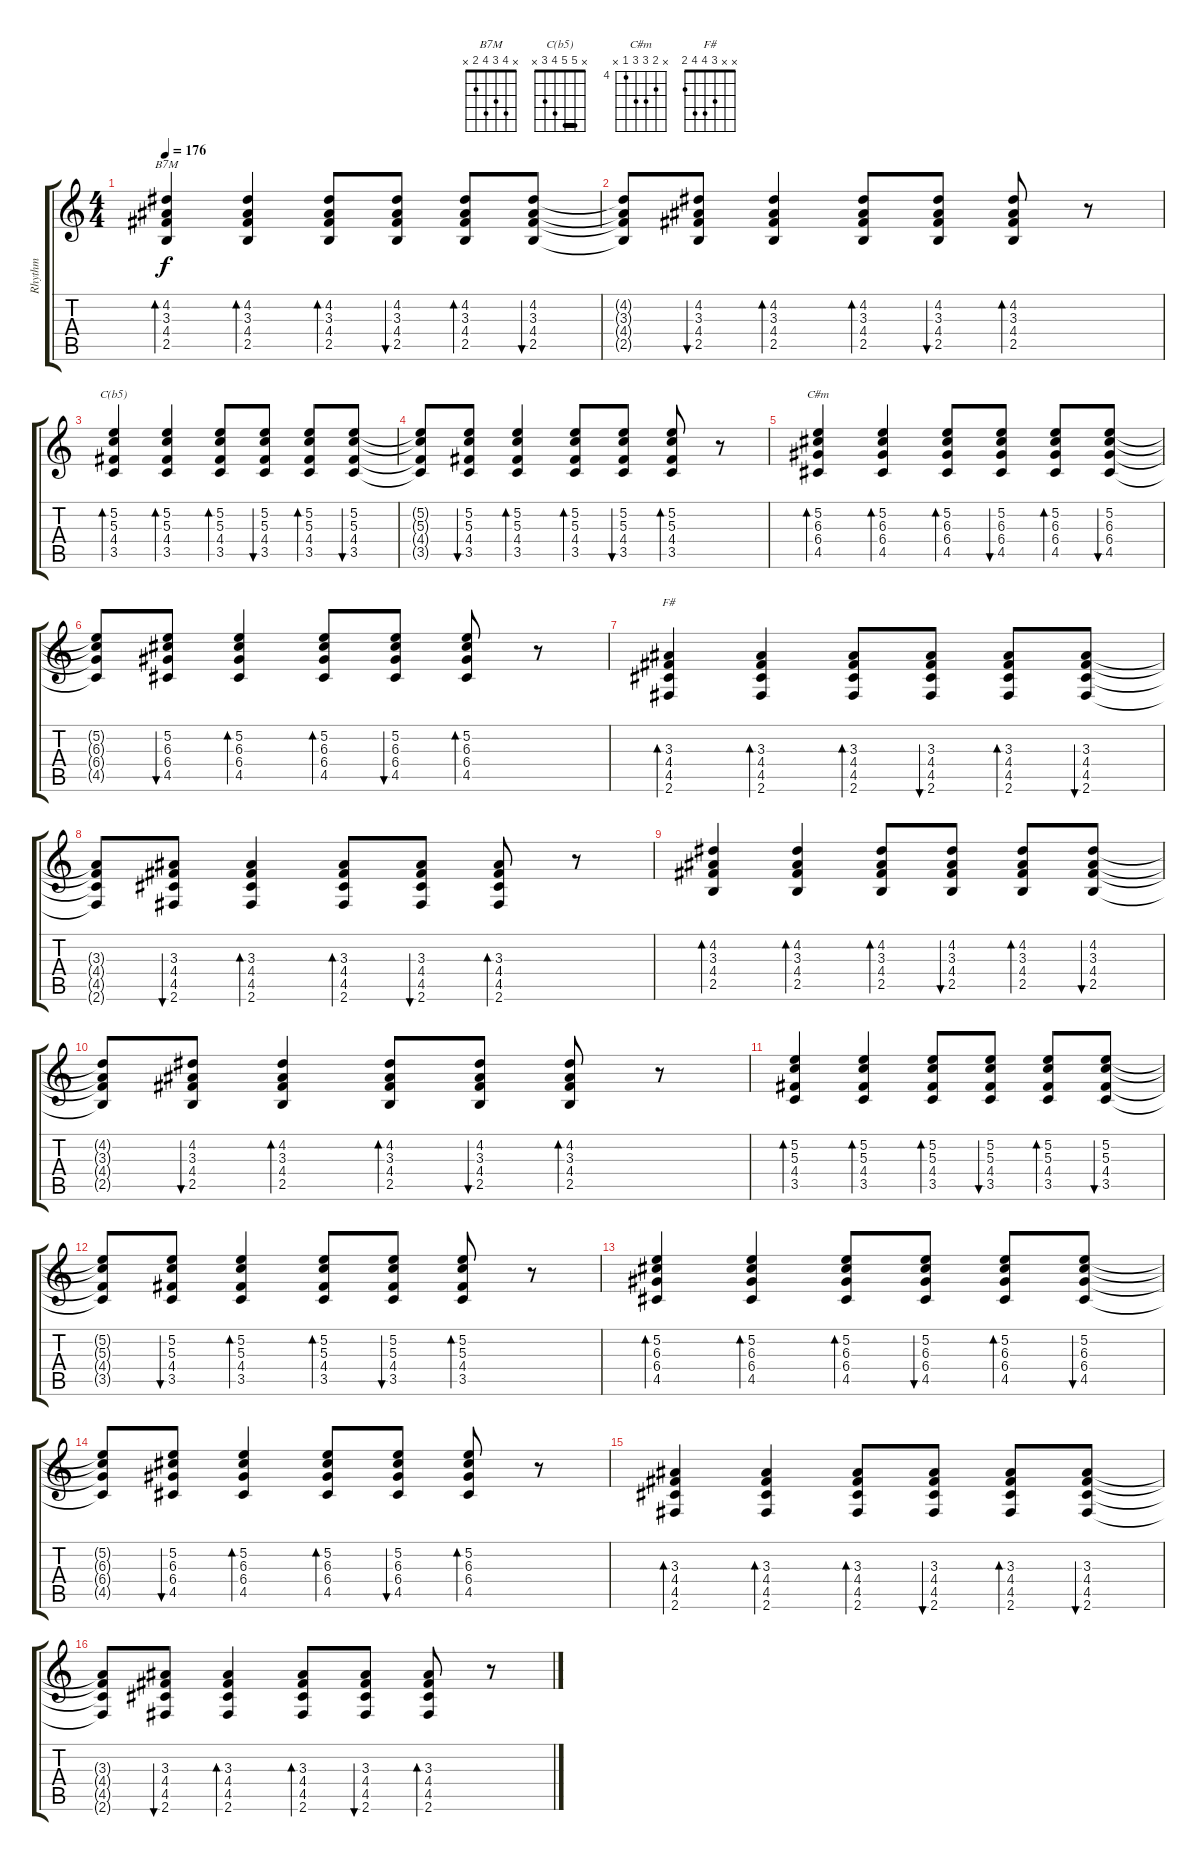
\track ("Rhythm " "Rhythm ") {instrument overdrivenguitar}
\staff {score tabs}
\tuning (E4 B3 G3 D3 A2 E2) {hide}
\chord ("B7M" x 4 3 4 2 x)
\chord ("C(b5)" x 5 5 4 3 x) {barre 5}
\chord ("C#m" x 5 6 6 4 x) {firstfret 4}
\chord ("F#" x x 3 4 4 2)
\ts (4 4)
\tempo 176
\clef g2
\ks c
(4.2 3.3 4.4 2.5).4{bd 30 ch "B7M" dy f} (4.2 3.3 4.4 2.5).4{bd 30} (4.2 3.3 4.4 2.5).8{bd 30} (4.2 3.3 4.4 2.5).8{bu 30} (4.2 3.3 4.4 2.5).8{bd 30} (4.2 3.3 4.4 2.5).8{bu 30} |
(4.2{t} 3.3{t} 4.4{t} 2.5{t}).8 (4.2 3.3 4.4 2.5).8{bu 30} (4.2 3.3 4.4 2.5).4{bd 30} (4.2 3.3 4.4 2.5).8{bd 30} (4.2 3.3 4.4 2.5).8{bu 30} (4.2 3.3 4.4 2.5).8{bd 30} r.8 |
(5.2 5.3 4.4 3.5).4{bd 30 ch "C(b5)"} (5.2 5.3 4.4 3.5).4{bd 30} (5.2 5.3 4.4 3.5).8{bd 30} (5.2 5.3 4.4 3.5).8{bu 30} (5.2 5.3 4.4 3.5).8{bd 30} (5.2 5.3 4.4 3.5).8{bu 30} |
(5.2{t} 5.3{t} 4.4{t} 3.5{t}).8 (5.2 5.3 4.4 3.5).8{bu 30} (5.2 5.3 4.4 3.5).4{bd 30} (5.2 5.3 4.4 3.5).8{bd 30} (5.2 5.3 4.4 3.5).8{bu 30} (5.2 5.3 4.4 3.5).8{bd 30} r.8 |
(5.2 6.3 6.4 4.5).4{bd 30 ch "C#m"} (5.2 6.3 6.4 4.5).4{bd 30} (5.2 6.3 6.4 4.5).8{bd 30} (5.2 6.3 6.4 4.5).8{bu 30} (5.2 6.3 6.4 4.5).8{bd 30} (5.2 6.3 6.4 4.5).8{bu 30} |
(5.2{t} 6.3{t} 6.4{t} 4.5{t}).8 (5.2 6.3 6.4 4.5).8{bu 30} (5.2 6.3 6.4 4.5).4{bd 30} (5.2 6.3 6.4 4.5).8{bd 30} (5.2 6.3 6.4 4.5).8{bu 30} (5.2 6.3 6.4 4.5).8{bd 30} r.8 |
(3.3 4.4 4.5 2.6).4{bd 30 ch "F#"} (3.3 4.4 4.5 2.6).4{bd 30} (3.3 4.4 4.5 2.6).8{bd 30} (3.3 4.4 4.5 2.6).8{bu 30} (3.3 4.4 4.5 2.6).8{bd 30} (3.3 4.4 4.5 2.6).8{bu 30} |
(3.3{t} 4.4{t} 4.5{t} 2.6{t}).8 (3.3 4.4 4.5 2.6).8{bu 30} (3.3 4.4 4.5 2.6).4{bd 30} (3.3 4.4 4.5 2.6).8{bd 30} (3.3 4.4 4.5 2.6).8{bu 30} (3.3 4.4 4.5 2.6).8{bd 30} r.8 |
(4.2 3.3 4.4 2.5).4{bd 30} (4.2 3.3 4.4 2.5).4{bd 30} (4.2 3.3 4.4 2.5).8{bd 30} (4.2 3.3 4.4 2.5).8{bu 30} (4.2 3.3 4.4 2.5).8{bd 30} (4.2 3.3 4.4 2.5).8{bu 30} |
(4.2{t} 3.3{t} 4.4{t} 2.5{t}).8 (4.2 3.3 4.4 2.5).8{bu 30} (4.2 3.3 4.4 2.5).4{bd 30} (4.2 3.3 4.4 2.5).8{bd 30} (4.2 3.3 4.4 2.5).8{bu 30} (4.2 3.3 4.4 2.5).8{bd 30} r.8 |
(5.2 5.3 4.4 3.5).4{bd 30} (5.2 5.3 4.4 3.5).4{bd 30} (5.2 5.3 4.4 3.5).8{bd 30} (5.2 5.3 4.4 3.5).8{bu 30} (5.2 5.3 4.4 3.5).8{bd 30} (5.2 5.3 4.4 3.5).8{bu 30} |
(5.2{t} 5.3{t} 4.4{t} 3.5{t}).8 (5.2 5.3 4.4 3.5).8{bu 30} (5.2 5.3 4.4 3.5).4{bd 30} (5.2 5.3 4.4 3.5).8{bd 30} (5.2 5.3 4.4 3.5).8{bu 30} (5.2 5.3 4.4 3.5).8{bd 30} r.8 |
(5.2 6.3 6.4 4.5).4{bd 30} (5.2 6.3 6.4 4.5).4{bd 30} (5.2 6.3 6.4 4.5).8{bd 30} (5.2 6.3 6.4 4.5).8{bu 30} (5.2 6.3 6.4 4.5).8{bd 30} (5.2 6.3 6.4 4.5).8{bu 30} |
(5.2{t} 6.3{t} 6.4{t} 4.5{t}).8 (5.2 6.3 6.4 4.5).8{bu 30} (5.2 6.3 6.4 4.5).4{bd 30} (5.2 6.3 6.4 4.5).8{bd 30} (5.2 6.3 6.4 4.5).8{bu 30} (5.2 6.3 6.4 4.5).8{bd 30} r.8 |
(3.3 4.4 4.5 2.6).4{bd 30} (3.3 4.4 4.5 2.6).4{bd 30} (3.3 4.4 4.5 2.6).8{bd 30} (3.3 4.4 4.5 2.6).8{bu 30} (3.3 4.4 4.5 2.6).8{bd 30} (3.3 4.4 4.5 2.6).8{bu 30} |
(3.3{t} 4.4{t} 4.5{t} 2.6{t}).8 (3.3 4.4 4.5 2.6).8{bu 30} (3.3 4.4 4.5 2.6).4{bd 30} (3.3 4.4 4.5 2.6).8{bd 30} (3.3 4.4 4.5 2.6).8{bu 30} (3.3 4.4 4.5 2.6).8{bd 30} r.8
